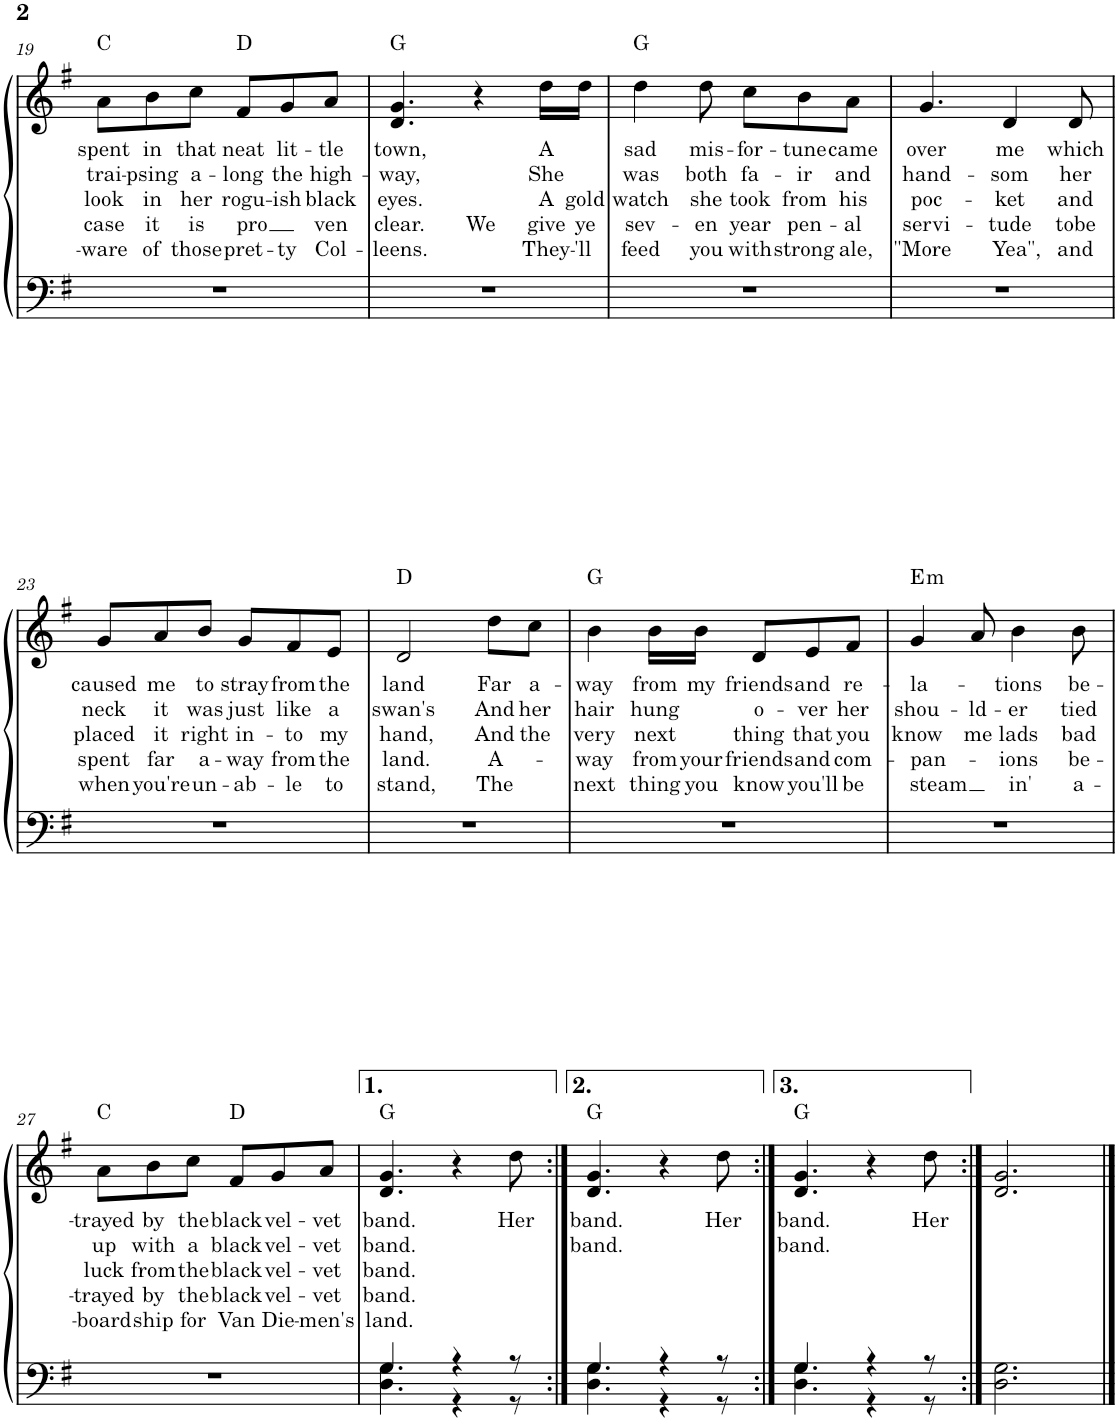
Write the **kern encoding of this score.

**kern	**kern	**text	**text	**text	**text	**text	**harte
*part1	*part1	*part1	*part1	*part1	*part1	*part1	*part1
*staff2	*staff1	*staff1	*staff1	*staff1	*staff1	*staff1	*
*I"Piano	*	*	*	*	*	*	*
*I'Pno.	*	*	*	*	*	*	*
!!LO:PB:g=z
*clefF4	*clefG2	*	*	*	*	*	*
*k[f#]	*k[f#]	*	*	*	*	*	*
*M6/8	*M6/8	*	*	*	*	*	*
=19	=19	=19	=19	=19	=19	=19	=19
!	!	!LO:LY:b	!LO:LY:b	!LO:LY:b	!LO:LY:b	!LO:LY:b	!
2.r	8a\L	spent	trai-	look	case	-ware	C:maj
!	!	!LO:LY:b	!LO:LY:b	!LO:LY:b	!LO:LY:b	!LO:LY:b	!
.	8b\	in	-psing	in	it	of	.
!	!	!LO:LY:b	!LO:LY:b	!LO:LY:b	!LO:LY:b	!LO:LY:b	!
.	8cc\J	that	a-	her	is	those	.
!	!	!LO:LY:b	!LO:LY:b	!LO:LY:b	!LO:LY:b	!LO:LY:b	!
.	8f#/L	neat	-long	rogu-	pro	pret-	D:maj
!	!	!LO:LY:b	!LO:LY:b	!LO:LY:b	!	!LO:LY:b	!
.	8g/	lit-	the	-ish	.	-ty	.
!	!	!LO:LY:b	!LO:LY:b	!LO:LY:b	!LO:LY:b	!LO:LY:b	!
.	8a/J	-tle	high-	black	ven	Col-	.
=20	=20	=20	=20	=20	=20	=20	=20
!	!	!LO:LY:b	!LO:LY:b	!LO:LY:b	!LO:LY:b	!LO:LY:b	!
2.r	4.d/ 4.g/	town,	-way,	eyes.	clear.	-leens.	G:maj
!	!	!	!	!	!LO:LY:b	!	!
.	4r	.	.	.	We	.	.
!	!	!LO:LY:b	!LO:LY:b	!LO:LY:b	!LO:LY:b	!LO:LY:b	!
.	16dd\LL	A	She	A	give	They-	.
!	!	!	!	!LO:LY:b	!LO:LY:b	!LO:LY:b	!
.	16dd\JJ	.	.	gold	ye	-'ll	.
=21	=21	=21	=21	=21	=21	=21	=21
!	!	!LO:LY:b	!LO:LY:b	!LO:LY:b	!LO:LY:b	!LO:LY:b	!
2.r	4dd\	sad	was	watch	sev-	feed	G:maj
!	!	!LO:LY:b	!LO:LY:b	!LO:LY:b	!LO:LY:b	!LO:LY:b	!
.	8dd\	mis-	both	she	-en	you	.
!	!	!LO:LY:b	!LO:LY:b	!LO:LY:b	!LO:LY:b	!LO:LY:b	!
.	8cc\L	-for-	fa-	took	year	with	.
!	!	!LO:LY:b	!LO:LY:b	!LO:LY:b	!LO:LY:b	!LO:LY:b	!
.	8b\	-tune	-ir	from	pen-	strong	.
!	!	!LO:LY:b	!LO:LY:b	!LO:LY:b	!LO:LY:b	!LO:LY:b	!
.	8a\J	came	and	his	-al	ale,	.
=22	=22	=22	=22	=22	=22	=22	=22
!	!	!LO:LY:b	!LO:LY:b	!LO:LY:b	!LO:LY:b	!LO:LY:b	!
2.r	4.g/	over	hand-	poc-	servi-	"More	.
!	!	!LO:LY:b	!LO:LY:b	!LO:LY:b	!LO:LY:b	!LO:LY:b	!
.	4d/	me	-som	-ket	-tude	Yea",	.
!	!	!LO:LY:b	!LO:LY:b	!LO:LY:b	!LO:LY:b	!LO:LY:b	!
.	8d/	which	her	and	tobe	and	.
!!LO:LB:g=z
=23	=23	=23	=23	=23	=23	=23	=23
!	!	!LO:LY:b	!LO:LY:b	!LO:LY:b	!LO:LY:b	!LO:LY:b	!
2.r	8g/L	caused	neck	placed	spent	when	.
!	!	!LO:LY:b	!LO:LY:b	!LO:LY:b	!LO:LY:b	!LO:LY:b	!
.	8a/	me	it	it	far	you're	.
!	!	!LO:LY:b	!LO:LY:b	!LO:LY:b	!LO:LY:b	!LO:LY:b	!
.	8b/J	to	was	right	a-	un-	.
!	!	!LO:LY:b	!LO:LY:b	!LO:LY:b	!LO:LY:b	!LO:LY:b	!
.	8g/L	stray	just	in-	-way	-ab-	.
!	!	!LO:LY:b	!LO:LY:b	!LO:LY:b	!LO:LY:b	!LO:LY:b	!
.	8f#/	from	like	-to	from	-le	.
!	!	!LO:LY:b	!LO:LY:b	!LO:LY:b	!LO:LY:b	!LO:LY:b	!
.	8e/J	the	a	my	the	to	.
=24	=24	=24	=24	=24	=24	=24	=24
!	!	!LO:LY:b	!LO:LY:b	!LO:LY:b	!LO:LY:b	!LO:LY:b	!
2.r	2d/	land	swan's	hand,	land.	stand,	D:maj
!	!	!LO:LY:b	!LO:LY:b	!LO:LY:b	!LO:LY:b	!LO:LY:b	!
.	8dd\L	Far	And	And	A-	The	.
!	!	!LO:LY:b	!LO:LY:b	!LO:LY:b	!	!	!
.	8cc\J	a-	her	the	.	.	.
=25	=25	=25	=25	=25	=25	=25	=25
!	!	!LO:LY:b	!LO:LY:b	!LO:LY:b	!LO:LY:b	!LO:LY:b	!
2.r	4b\	-way	hair	very	-way	next	G:maj
!	!	!LO:LY:b	!LO:LY:b	!LO:LY:b	!LO:LY:b	!LO:LY:b	!
.	16b\LL	from	hung	next	from	thing	.
!	!	!LO:LY:b	!	!	!LO:LY:b	!LO:LY:b	!
.	16b\JJ	my	.	.	your	you	.
!	!	!LO:LY:b	!LO:LY:b	!LO:LY:b	!LO:LY:b	!LO:LY:b	!
.	8d/L	friends	o-	thing	friends	know	.
!	!	!LO:LY:b	!LO:LY:b	!LO:LY:b	!LO:LY:b	!LO:LY:b	!
.	8e/	and	-ver	that	and	you'll	.
!	!	!LO:LY:b	!LO:LY:b	!LO:LY:b	!LO:LY:b	!LO:LY:b	!
.	8f#/J	re-	her	you	com-	be	.
=26	=26	=26	=26	=26	=26	=26	=26
!	!	!LO:LY:b	!LO:LY:b	!LO:LY:b	!LO:LY:b	!LO:LY:b	!LO:H:kt=m
2.r	4g/	-la-	shou-	know	-pan-	steam	E:min
!	!	!	!LO:LY:b	!LO:LY:b	!	!	!
.	8a/	.	-ld-	me	.	.	.
!	!	!LO:LY:b	!LO:LY:b	!LO:LY:b	!LO:LY:b	!LO:LY:b	!
.	4b\	-tions	-er	lads	-ions	in'	.
!	!	!LO:LY:b	!LO:LY:b	!LO:LY:b	!LO:LY:b	!LO:LY:b	!
.	8b\	be-	tied	bad	be-	a-	.
!!LO:LB:g=z
=27	=27	=27	=27	=27	=27	=27	=27
!	!	!LO:LY:b	!LO:LY:b	!LO:LY:b	!LO:LY:b	!LO:LY:b	!
2.r	8a\L	-trayed	up	luck	-trayed	-board	C:maj
!	!	!LO:LY:b	!LO:LY:b	!LO:LY:b	!LO:LY:b	!LO:LY:b	!
.	8b\	by	with	from	by	ship	.
!	!	!LO:LY:b	!LO:LY:b	!LO:LY:b	!LO:LY:b	!LO:LY:b	!
.	8cc\J	the	a	the	the	for	.
!	!	!LO:LY:b	!LO:LY:b	!LO:LY:b	!LO:LY:b	!LO:LY:b	!
.	8f#/L	black	black	black	black	Van	D:maj
!	!	!LO:LY:b	!LO:LY:b	!LO:LY:b	!LO:LY:b	!LO:LY:b	!
.	8g/	vel-	vel-	vel-	vel-	Die-	.
!	!	!LO:LY:b	!LO:LY:b	!LO:LY:b	!LO:LY:b	!LO:LY:b	!
.	8a/J	-vet	-vet	-vet	-vet	-men's	.
=28	=28	=28	=28	=28	=28	=28	=28
*^	*	*	*	*	*	*	*
!	!	!	!LO:LY:b	!LO:LY:b	!LO:LY:b	!LO:LY:b	!LO:LY:b	!
4.G/	4.D\ 4.G\	4.d/ 4.g/	band.	band.	band.	band.	land.	G:maj
4r	4r	4r	.	.	.	.	.	.
!	!	!	!LO:LY:b	!	!	!	!	!
8r	8r	8dd\	Her	.	.	.	.	.
=29:|!	=29:|!	=29:|!	=29:|!	=29:|!	=29:|!	=29:|!	=29:|!	=29:|!
!	!	!	!LO:LY:b	!LO:LY:b	!	!	!	!
4.G/	4.D\ 4.G\	4.d/ 4.g/	band.	band.	.	.	.	G:maj
4r	4r	4r	.	.	.	.	.	.
!	!	!	!LO:LY:b	!	!	!	!	!
8r	8r	8dd\	Her	.	.	.	.	.
=30:|!	=30:|!	=30:|!	=30:|!	=30:|!	=30:|!	=30:|!	=30:|!	=30:|!
!	!	!	!LO:LY:b	!LO:LY:b	!	!	!	!
4.G/	4.D\ 4.G\	4.d/ 4.g/	band.	band.	.	.	.	G:maj
4r	4r	4r	.	.	.	.	.	.
!	!	!	!LO:LY:b	!	!	!	!	!
8r	8r	8dd\	Her	.	.	.	.	.
*v	*v	*	*	*	*	*	*	*
=31:|!	=31:|!	=31:|!	=31:|!	=31:|!	=31:|!	=31:|!	=31:|!
2.D\ 2.G\	2.d/ 2.g/	.	.	.	.	.	.
==	==	==	==	==	==	==	==
*-	*-	*-	*-	*-	*-	*-	*-
